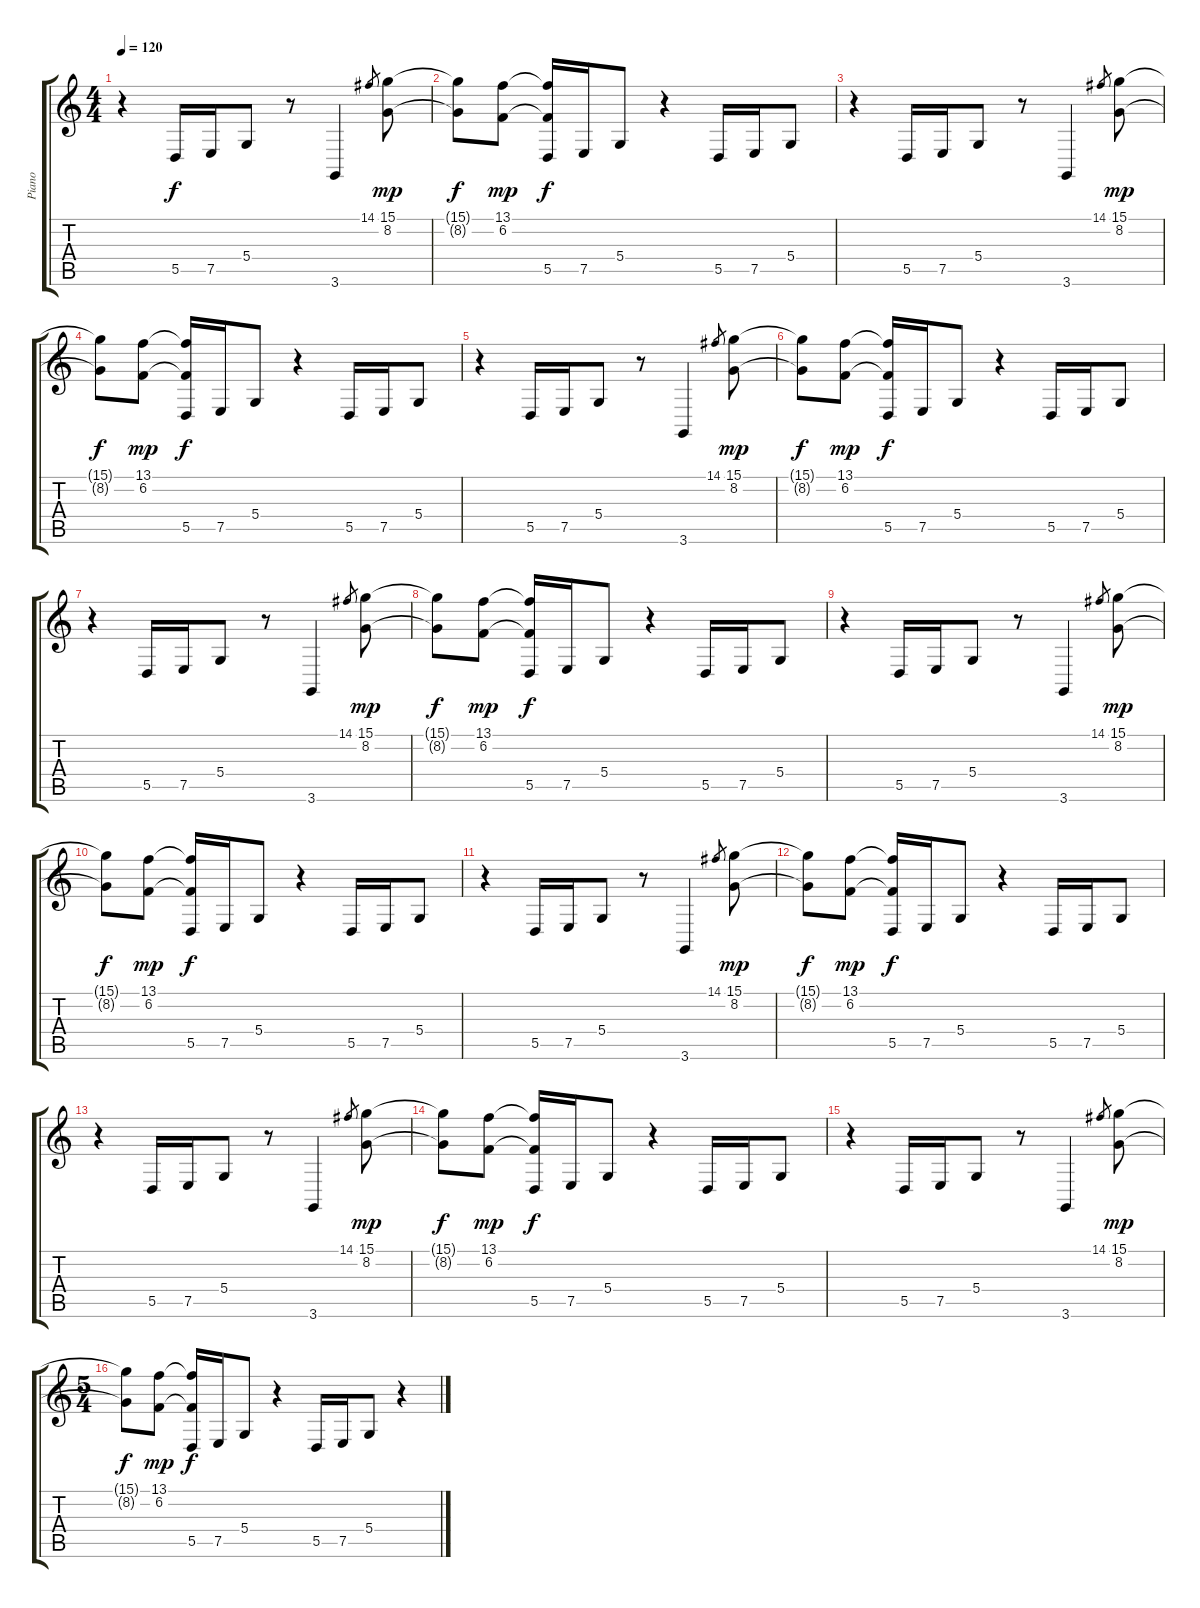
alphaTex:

\track ("Piano" "Piano") {instrument acousticgrandpiano}
\staff {score tabs}
\tuning (E4 B3 G3 D3 A2 E2) {hide}
\ts (4 4)
\tempo 120
\clef g2
\ks c
r.4{dy f} 5.5.16 7.5.16 5.4.8 r.8 3.6.4 14.1.8{gr} (15.1 8.2).8{dy mp} |
(15.1{t} 8.2{t}).8{dy f} (13.1 6.2).8{dy mp} (13.1{t} 6.2{t} 5.5).16{dy f} 7.5.16 5.4.8 r.4 5.5.16 7.5.16 5.4.8 |
r.4 5.5.16 7.5.16 5.4.8 r.8 3.6.4 14.1.8{gr} (15.1 8.2).8{dy mp} |
(15.1{t} 8.2{t}).8{dy f} (13.1 6.2).8{dy mp} (13.1{t} 6.2{t} 5.5).16{dy f} 7.5.16 5.4.8 r.4 5.5.16 7.5.16 5.4.8 |
r.4 5.5.16 7.5.16 5.4.8 r.8 3.6.4 14.1.8{gr} (15.1 8.2).8{dy mp} |
(15.1{t} 8.2{t}).8{dy f} (13.1 6.2).8{dy mp} (13.1{t} 6.2{t} 5.5).16{dy f} 7.5.16 5.4.8 r.4 5.5.16 7.5.16 5.4.8 |
r.4 5.5.16 7.5.16 5.4.8 r.8 3.6.4 14.1.8{gr} (15.1 8.2).8{dy mp} |
(15.1{t} 8.2{t}).8{dy f} (13.1 6.2).8{dy mp} (13.1{t} 6.2{t} 5.5).16{dy f} 7.5.16 5.4.8 r.4 5.5.16 7.5.16 5.4.8 |
r.4 5.5.16 7.5.16 5.4.8 r.8 3.6.4 14.1.8{gr} (15.1 8.2).8{dy mp} |
(15.1{t} 8.2{t}).8{dy f} (13.1 6.2).8{dy mp} (13.1{t} 6.2{t} 5.5).16{dy f} 7.5.16 5.4.8 r.4 5.5.16 7.5.16 5.4.8 |
r.4 5.5.16 7.5.16 5.4.8 r.8 3.6.4 14.1.8{gr} (15.1 8.2).8{dy mp} |
(15.1{t} 8.2{t}).8{dy f} (13.1 6.2).8{dy mp} (13.1{t} 6.2{t} 5.5).16{dy f} 7.5.16 5.4.8 r.4 5.5.16 7.5.16 5.4.8 |
r.4 5.5.16 7.5.16 5.4.8 r.8 3.6.4 14.1.8{gr} (15.1 8.2).8{dy mp} |
(15.1{t} 8.2{t}).8{dy f} (13.1 6.2).8{dy mp} (13.1{t} 6.2{t} 5.5).16{dy f} 7.5.16 5.4.8 r.4 5.5.16 7.5.16 5.4.8 |
r.4 5.5.16 7.5.16 5.4.8 r.8 3.6.4 14.1.8{gr} (15.1 8.2).8{dy mp} |
\ts (5 4)
(15.1{t} 8.2{t}).8{dy f} (13.1 6.2).8{dy mp} (13.1{t} 6.2{t} 5.5).16{dy f} 7.5.16 5.4.8 r.4 5.5.16 7.5.16 5.4.8 r.4
